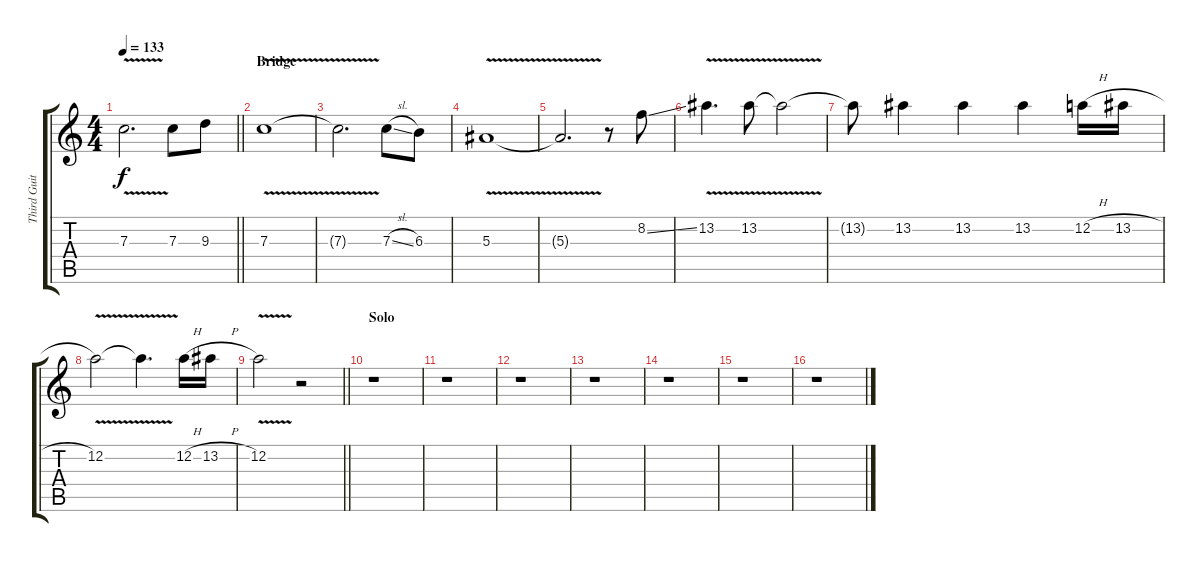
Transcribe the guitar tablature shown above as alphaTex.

\track ("Third Guitar" "Third Guit") {instrument distortionguitar}
\staff {score tabs}
\tuning (D4 A3 F3 C3 G2 D2) {hide}
\ts (4 4)
\tempo 133
\clef g2
\barLineRight lightlight
\ks c
7.3{v}.2{d dy f} 7.3.8 9.3.8 |
\section ("" "Bridge")
7.3{v}.1 |
7.3{t}.2{d} 7.3{sl}.8 6.3.8 |
5.3{v}.1 |
5.3{t}.2{d} r.8 8.2{ss}.8 |
13.2{v}.4{d} 13.2{v}.8 13.2{t}.2 |
13.2{t}.8 13.2.4 13.2.4 13.2.4 12.2{h}.16 13.2{h}.16 |
12.2{v}.2 12.2{t}.4{d} 12.2{h}.16 13.2{h}.16 |
\barLineRight lightlight
12.2{v}.2 r.2 |
\section ("" "Solo")
r.1 |
r.1 |
r.1 |
r.1 |
r.1 |
r.1 |
r.1
